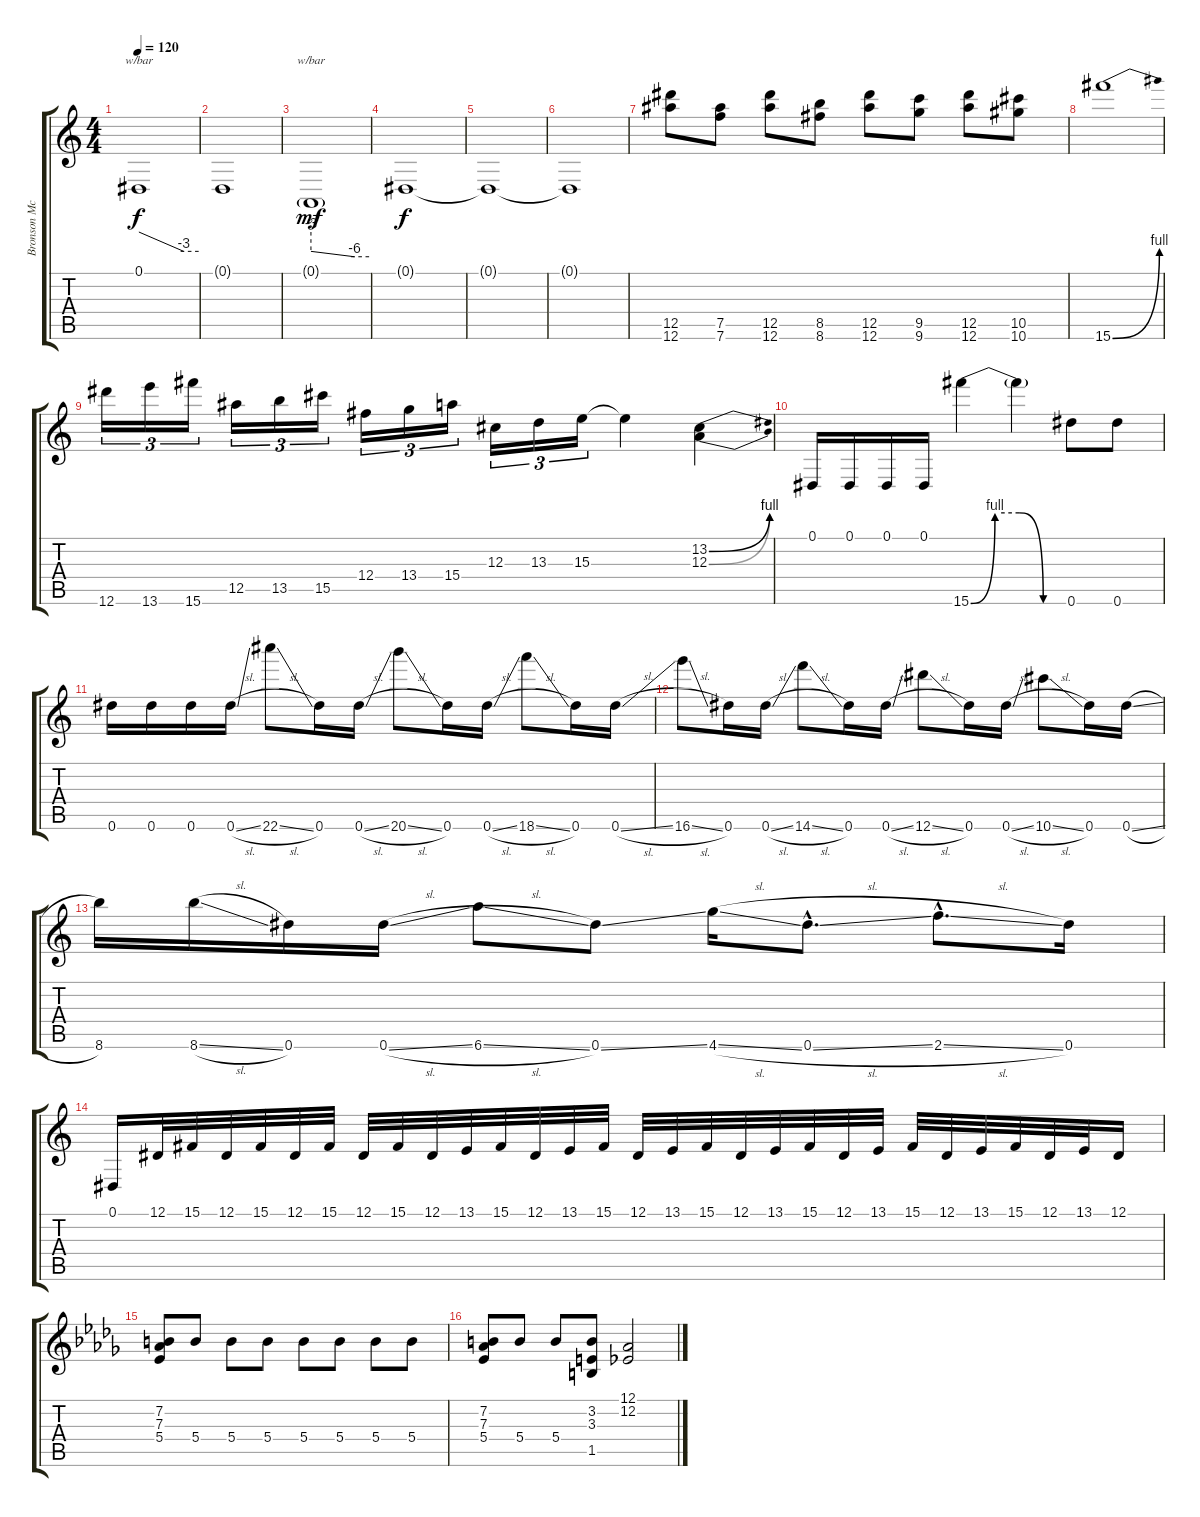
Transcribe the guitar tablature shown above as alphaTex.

\track ("Bronson McDowall (Guitar) * See F5" "Bronson Mc") {instrument overdrivenguitar}
\staff {score tabs}
\tuning (Eb2 Ab2 Db3 Gb3 Bb3 Eb4) {hide}
\ts (4 4)
\tempo 120
\clef g2
\ks c
0.1.1{tbe (custom default 0 0 45 -12 60 -12) dy f instrument electricguitarclean} |
0.1{t}.1 |
0.1{g}.1{tbe (custom default 0 -12 45 -24 60 -24) dy mf instrument distortionguitar} |
0.1{t}.1{dy f} |
0.1{t}.1 |
0.1{t}.1 |
(12.5 12.6).8 (7.5 7.6).8 (12.5 12.6).8 (8.5 8.6).8 (12.5 12.6).8 (9.5 9.6).8 (12.5 12.6).8 (10.5 10.6).8 |
15.6{be (bend 0 0 60 4)}.1 |
12.6.16{tu (3 2)} 13.6.16{tu (3 2)} 15.6.16{tu (3 2)} 12.5.16{tu (3 2)} 13.5.16{tu (3 2)} 15.5.16{tu (3 2)} 12.4.16{tu (3 2)} 13.4.16{tu (3 2)} 15.4.16{tu (3 2)} 12.3.16{tu (3 2)} 13.3.16{tu (3 2)} 15.3.16{tu (3 2)} 15.3{t}.4 (13.2{be (bend 0 0 60 4)} 12.3{be (bend 0 0 60 4)}).4 |
0.1.16 0.1.16 0.1.16 0.1.16 15.6{be (custom 0 0 15 4 30 4 45 0 60 0)}.4 15.6{t}.4 0.6.8 0.6.8 |
0.6.16 0.6.16 0.6.16 0.6{sl}.16 22.6{sl}.8 0.6.16 0.6{sl}.16 20.6{sl}.8 0.6.16 0.6{sl}.16 18.6{sl}.8 0.6.16 0.6{sl}.16 |
16.6{sl}.8 0.6.16 0.6{sl}.16 14.6{sl}.8 0.6.16 0.6{sl}.16 12.6{sl}.8 0.6.16 0.6{sl}.16 10.6{sl}.8 0.6.16 0.6{sl}.16 |
8.6.16 8.6{sl}.16 0.6.16 0.6{sl}.16 6.6{sl}.8 0.6{ss}.8 4.6{sl}.16 0.6{sl hac}.8{d} 2.6{sl hac}.8{d} 0.6.16 |
0.1.16 12.1.32 15.1.32 12.1.32 15.1.32 12.1.32 15.1.32 12.1.32 15.1.32 12.1.32 13.1.32 15.1.32 12.1.32 13.1.32 15.1.32 12.1.32 13.1.32 15.1.32 12.1.32 13.1.32 15.1.32 12.1.32 13.1.32 15.1.32 12.1.32 13.1.32 15.1.32 12.1.32 13.1.32 12.1.16 |
\ks bbminor
(7.2 7.3 5.4).8 5.4.8 5.4.8 5.4.8 5.4.8 5.4.8 5.4.8 5.4.8 |
(7.2 7.3 5.4).8 5.4.8 5.4.8 (3.2 3.3 1.5).8 (12.1{ss} 12.2).2
